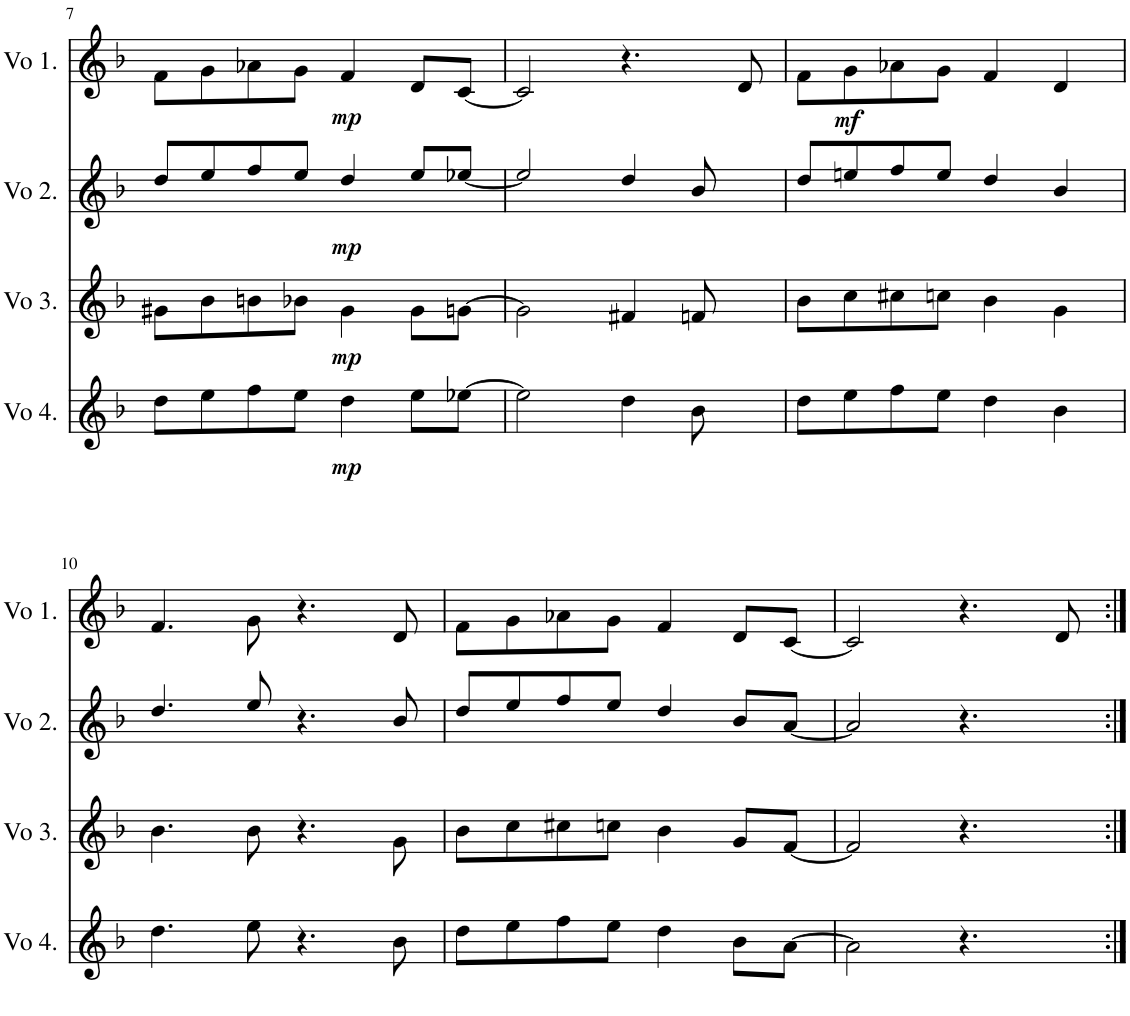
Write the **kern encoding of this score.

**kern	**dynam	**kern	**dynam	**kern	**dynam	**kern	**dynam
*part4	*part4	*part3	*part3	*part2	*part2	*part1	*part1
*staff4	*staff4	*staff3	*staff3	*staff2	*staff2	*staff1	*staff1
*I"Voice 4	*	*I"Voice 3	*	*I"Voice 2	*	*I"Voice 1	*
*I'Vo 4.	*	*I'Vo 3.	*	*I'Vo 2.	*	*I'Vo 1.	*
!!LO:PB:g=z
*clefG2	*	*clefG2	*	*clefG2	*	*clefG2	*
*	*	*	*	*	*	*Trd-7c-12	*
*k[b-]	*	*k[b-]	*	*k[b-]	*	*k[b-]	*
*M4/4	*	*M4/4	*	*M4/4	*	*M4/4	*
*met(c)	*	*met(c)	*	*met(c)	*	*met(c)	*
=7	=7	=7	=7	=7	=7	=7	=7
8dd\L	.	8g#X\L	.	8dd/L	.	8f\L	.
8ee\	.	8b-\	.	8ee/	.	8g\	.
8ff\	.	8bn\	.	8ff/	.	8a-X\	.
8ee\J	.	8b-X\J	.	8ee/J	.	8g\J	.
!	!LO:DY:b	!	!LO:DY:b	!	!LO:DY:b	!	!LO:DY:b
4dd\	mp	4g#\	mp	4dd/	mp	4f/	mp
8ee\L	.	8g#\L	.	8ee/L	.	8d/L	.
[>8ee-X\J	.	[>8gn\J	.	[<8ee-X/J	.	[<8c/J	.
=8	=8	=8	=8	=8	=8	=8	=8
2ee-\]	.	2g\]	.	2ee-/]	.	2c/]	.
4dd\	.	4f#X/	.	4dd/	.	4.r	.
8b-\	.	8fn/	.	8b-/	.	.	.
8ryy	.	8ryy	.	8ryy	.	8d/	.
=9	=9	=9	=9	=9	=9	=9	=9
8dd\L	.	8b-\L	.	8dd/L	.	8f\L	.
!	!	!	!	!	!	!	!LO:DY:b
8ee\	.	8cc\	.	8een/	.	8g\	mf
8ff\	.	8cc#X\	.	8ff/	.	8a-X\	.
8ee\J	.	8ccn\J	.	8ee/J	.	8g\J	.
4dd\	.	4b-\	.	4dd/	.	4f/	.
4b-\	.	4g\	.	4b-/	.	4d/	.
!!LO:LB:g=z
=10	=10	=10	=10	=10	=10	=10	=10
4.dd\	.	4.b-\	.	4.dd/	.	4.f/	.
8ee\	.	8b-\	.	8ee/	.	8g\	.
4.r	.	4.r	.	4.r	.	4.r	.
8b-\	.	8g\	.	8b-/	.	8d/	.
=11	=11	=11	=11	=11	=11	=11	=11
8dd\L	.	8b-\L	.	8dd/L	.	8f\L	.
8ee\	.	8cc\	.	8ee/	.	8g\	.
8ff\	.	8cc#X\	.	8ff/	.	8a-X\	.
8ee\J	.	8ccn\J	.	8ee/J	.	8g\J	.
4dd\	.	4b-\	.	4dd/	.	4f/	.
8b-\L	.	8g/L	.	8b-/L	.	8d/L	.
[>8a\J	.	[<8f/J	.	[<8a/J	.	[<8c/J	.
=12	=12	=12	=12	=12	=12	=12	=12
2a\]	.	2f/]	.	2a/]	.	2c/]	.
4.r	.	4.r	.	4.r	.	4.r	.
8ryy	.	8ryy	.	8ryy	.	8d/	.
=:|!	=:|!	=:|!	=:|!	=:|!	=:|!	=:|!	=:|!
*-	*-	*-	*-	*-	*-	*-	*-
